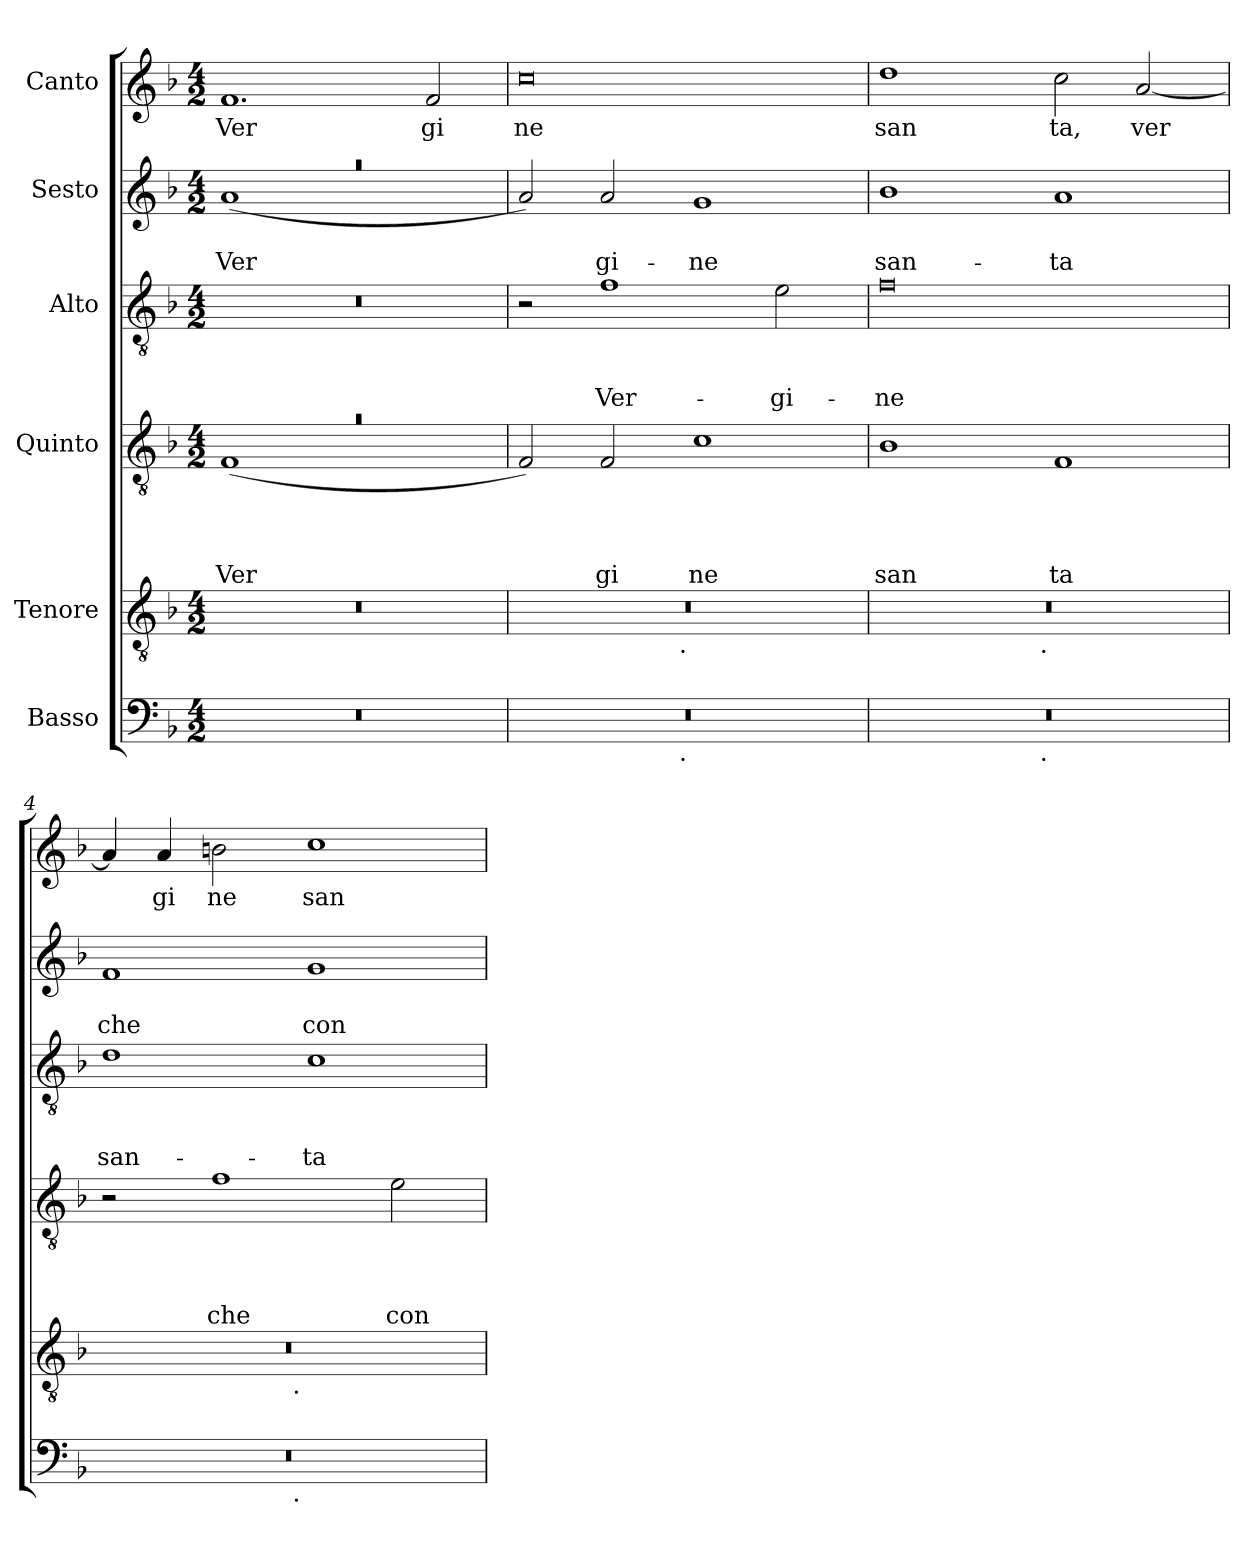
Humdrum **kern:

**kern	**kern	**kern	**text	**text	**text	**text	**kern	**text	**text	**text	**kern	**text	**text	**kern	**text
*part6	*part5	*part4	*part4	*part4	*part4	*part4	*part3	*part3	*part3	*part3	*part2	*part2	*part2	*part1	*part1
*staff6	*staff5	*staff4	*staff4	*staff4	*staff4	*staff4	*staff3	*staff3	*staff3	*staff3	*staff2	*staff2	*staff2	*staff1	*staff1
*I"Basso	*I"Tenore	*I"Quinto	*	*	*	*	*I"Alto	*	*	*	*I"Sesto	*	*	*I"Canto	*
*clefF4	*clefGv2	*clefGv2	*	*	*	*	*clefGv2	*	*	*	*clefG2	*	*	*clefG2	*
*k[b-]	*k[b-]	*k[b-]	*	*	*	*	*k[b-]	*	*	*	*k[b-]	*	*	*k[b-]	*
*F:	*F:	*F:	*	*	*	*	*F:	*	*	*	*F:	*	*	*F:	*
*M4/2	*M4/2	*M4/2	*	*	*	*	*M4/2	*	*	*	*M4/2	*	*	*M4/2	*
=1	=1	=1	=1	=1	=1	=1	=1	=1	=1	=1	=1	=1	=1	=1	=1
!	!	!LO:N:vis=1	!	!	!	!LO:LY:b	!	!	!	!	!LO:N:vis=1	!	!LO:LY:b	!	!LO:LY:b
*	*	*^	*	*	*	*	*	*	*	*	*^	*	*	*	*
0r	0r	0ra	(<1F	.	.	.	Ver	0r	.	.	.	0raa	(<1a	.	Ver-	1.f	Ver
.	.	.	1ryy	.	.	.	.	.	.	.	.	.	1ryy	.	.	.	.
!	!	!	!	!	!	!	!	!	!	!	!	!	!	!	!	!	!LO:LY:b
.	.	.	.	.	.	.	.	.	.	.	.	.	.	.	.	2f/	gi
*	*	*v	*v	*	*	*	*	*	*	*	*	*v	*v	*	*	*	*
=2	=2	=2	=2	=2	=2	=2	=2	=2	=2	=2	=2	=2	=2	=2	=2
!	!	!	!	!	!	!	!	!	!	!	!	!	!	!	!LO:LY:b
*^	*^	*	*	*	*	*	*	*	*	*	*	*	*	*	*
0r	2ryy	0r	2ryy	2F/)	.	.	.	.	2r	.	.	.	2a/)	.	.	0cc	ne
!	!	!	!	!	!	!	!	!LO:LY:b	!	!	!	!LO:LY:b	!	!	!LO:LY:b	!	!
.	4...ryy	.	4...ryy	2F/	.	.	.	gi	1f	.	.	Ver-	2a/	.	-gi-	.	.
!	!	!	!LO:TX:b:t=.	!	!	!	!	!	!	!	!	!	!	!	!	!	!
!	!LO:TX:b:t=.	!	!	!	!	!	!	!	!	!	!	!	!	!	!	!	!
.	1ryy	.	1ryy	.	.	.	.	.	.	.	.	.	.	.	.	.	.
!	!	!	!	!	!	!	!	!LO:LY:b	!	!	!	!	!	!	!LO:LY:b	!	!
.	.	.	.	1c	.	.	.	ne	.	.	.	.	1g	.	-ne	.	.
!	!	!	!	!	!	!	!	!	!	!	!	!LO:LY:b	!	!	!	!	!
.	.	.	.	.	.	.	.	.	2e\	.	.	-gi-	.	.	.	.	.
.	32ryy	.	32ryy	.	.	.	.	.	.	.	.	.	.	.	.	.	.
=3	=3	=3	=3	=3	=3	=3	=3	=3	=3	=3	=3	=3	=3	=3	=3	=3	=3
!	!	!	!	!	!	!	!	!LO:LY:b	!	!	!	!LO:LY:b	!	!	!LO:LY:b	!	!LO:LY:b
0r	2ryy	0r	2ryy	1B-	.	.	.	san	0f	.	.	-ne	1b-	.	san-	1dd	san
.	4...ryy	.	4...ryy	.	.	.	.	.	.	.	.	.	.	.	.	.	.
!	!	!	!LO:TX:b:t=.	!	!	!	!	!	!	!	!	!	!	!	!	!	!
!	!LO:TX:b:t=.	!	!	!	!	!	!	!	!	!	!	!	!	!	!	!	!
.	1ryy	.	1ryy	.	.	.	.	.	.	.	.	.	.	.	.	.	.
!	!	!	!	!	!	!	!	!LO:LY:b	!	!	!	!	!	!	!LO:LY:b	!	!LO:LY:b
.	.	.	.	1F	.	.	.	ta	.	.	.	.	1a	.	-ta	2cc\	ta,
!	!	!	!	!	!	!	!	!	!	!	!	!	!	!	!	!	!LO:LY:b
.	.	.	.	.	.	.	.	.	.	.	.	.	.	.	.	[<2a/	ver
.	32ryy	.	32ryy	.	.	.	.	.	.	.	.	.	.	.	.	.	.
=4	=4	=4	=4	=4	=4	=4	=4	=4	=4	=4	=4	=4	=4	=4	=4	=4	=4
!	!	!	!	!	!	!	!	!	!	!	!	!LO:LY:b	!	!	!LO:LY:b	!	!
0r	2ryy	0r	2ryy	2r	.	.	.	.	1d	.	.	san-	1f	.	che	4a/]	.
!	!	!	!	!	!	!	!	!	!	!	!	!	!	!	!	!	!LO:LY:b
.	.	.	.	.	.	.	.	.	.	.	.	.	.	.	.	4a/	gi
!	!	!	!	!	!	!	!	!LO:LY:b	!	!	!	!	!	!	!	!	!LO:LY:b
.	4...ryy	.	4...ryy	1f	.	.	.	che	.	.	.	.	.	.	.	2bn\	ne
!	!	!	!LO:TX:b:t=.	!	!	!	!	!	!	!	!	!	!	!	!	!	!
!	!LO:TX:b:t=.	!	!	!	!	!	!	!	!	!	!	!	!	!	!	!	!
.	1ryy	.	1ryy	.	.	.	.	.	.	.	.	.	.	.	.	.	.
!	!	!	!	!	!	!	!	!	!	!	!	!LO:LY:b	!	!	!LO:LY:b	!	!LO:LY:b
.	.	.	.	.	.	.	.	.	1c	.	.	-ta	1g	.	con	1cc	san
!	!	!	!	!	!	!	!	!LO:LY:b	!	!	!	!	!	!	!	!	!
.	.	.	.	2e\	.	.	.	con	.	.	.	.	.	.	.	.	.
.	32ryy	.	32ryy	.	.	.	.	.	.	.	.	.	.	.	.	.	.
*v	*v	*	*	*	*	*	*	*	*	*	*	*	*	*	*	*	*
*	*v	*v	*	*	*	*	*	*	*	*	*	*	*	*	*	*
=	=	=	=	=	=	=	=	=	=	=	=	=	=	=	=
*-	*-	*-	*-	*-	*-	*-	*-	*-	*-	*-	*-	*-	*-	*-	*-
